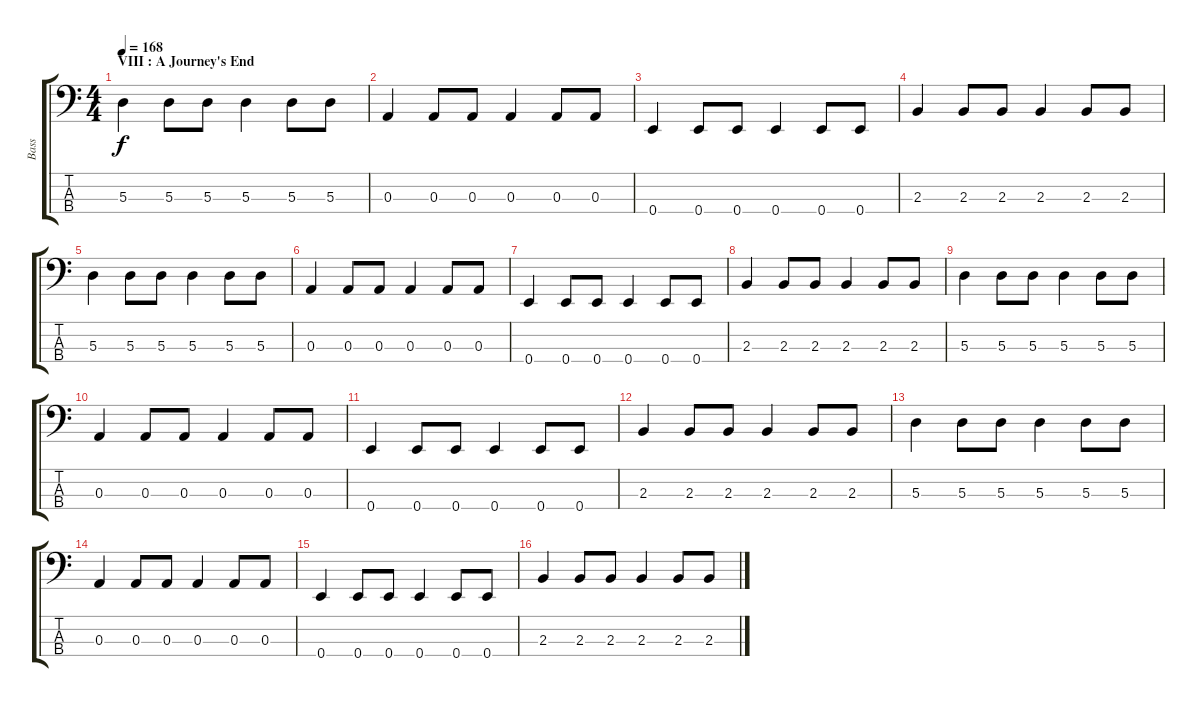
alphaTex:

\track ("Bass" "Bass") {instrument electricbassfinger}
\staff {score tabs}
\tuning (G2 D2 A1 E1) {hide}
\ts (4 4)
\section ("" "VIII : A Journey's End")
\tempo 168
\clef f4
\ks c
5.3.4{dy f} 5.3.8 5.3.8 5.3.4 5.3.8 5.3.8 |
0.3.4 0.3.8 0.3.8 0.3.4 0.3.8 0.3.8 |
0.4.4 0.4.8 0.4.8 0.4.4 0.4.8 0.4.8 |
2.3.4 2.3.8 2.3.8 2.3.4 2.3.8 2.3.8 |
5.3.4 5.3.8 5.3.8 5.3.4 5.3.8 5.3.8 |
0.3.4 0.3.8 0.3.8 0.3.4 0.3.8 0.3.8 |
0.4.4 0.4.8 0.4.8 0.4.4 0.4.8 0.4.8 |
2.3.4 2.3.8 2.3.8 2.3.4 2.3.8 2.3.8 |
\section ("" "")
5.3.4 5.3.8 5.3.8 5.3.4 5.3.8 5.3.8 |
0.3.4 0.3.8 0.3.8 0.3.4 0.3.8 0.3.8 |
0.4.4 0.4.8 0.4.8 0.4.4 0.4.8 0.4.8 |
2.3.4 2.3.8 2.3.8 2.3.4 2.3.8 2.3.8 |
5.3.4 5.3.8 5.3.8 5.3.4 5.3.8 5.3.8 |
0.3.4 0.3.8 0.3.8 0.3.4 0.3.8 0.3.8 |
0.4.4 0.4.8 0.4.8 0.4.4 0.4.8 0.4.8 |
2.3.4 2.3.8 2.3.8 2.3.4 2.3.8 2.3.8
